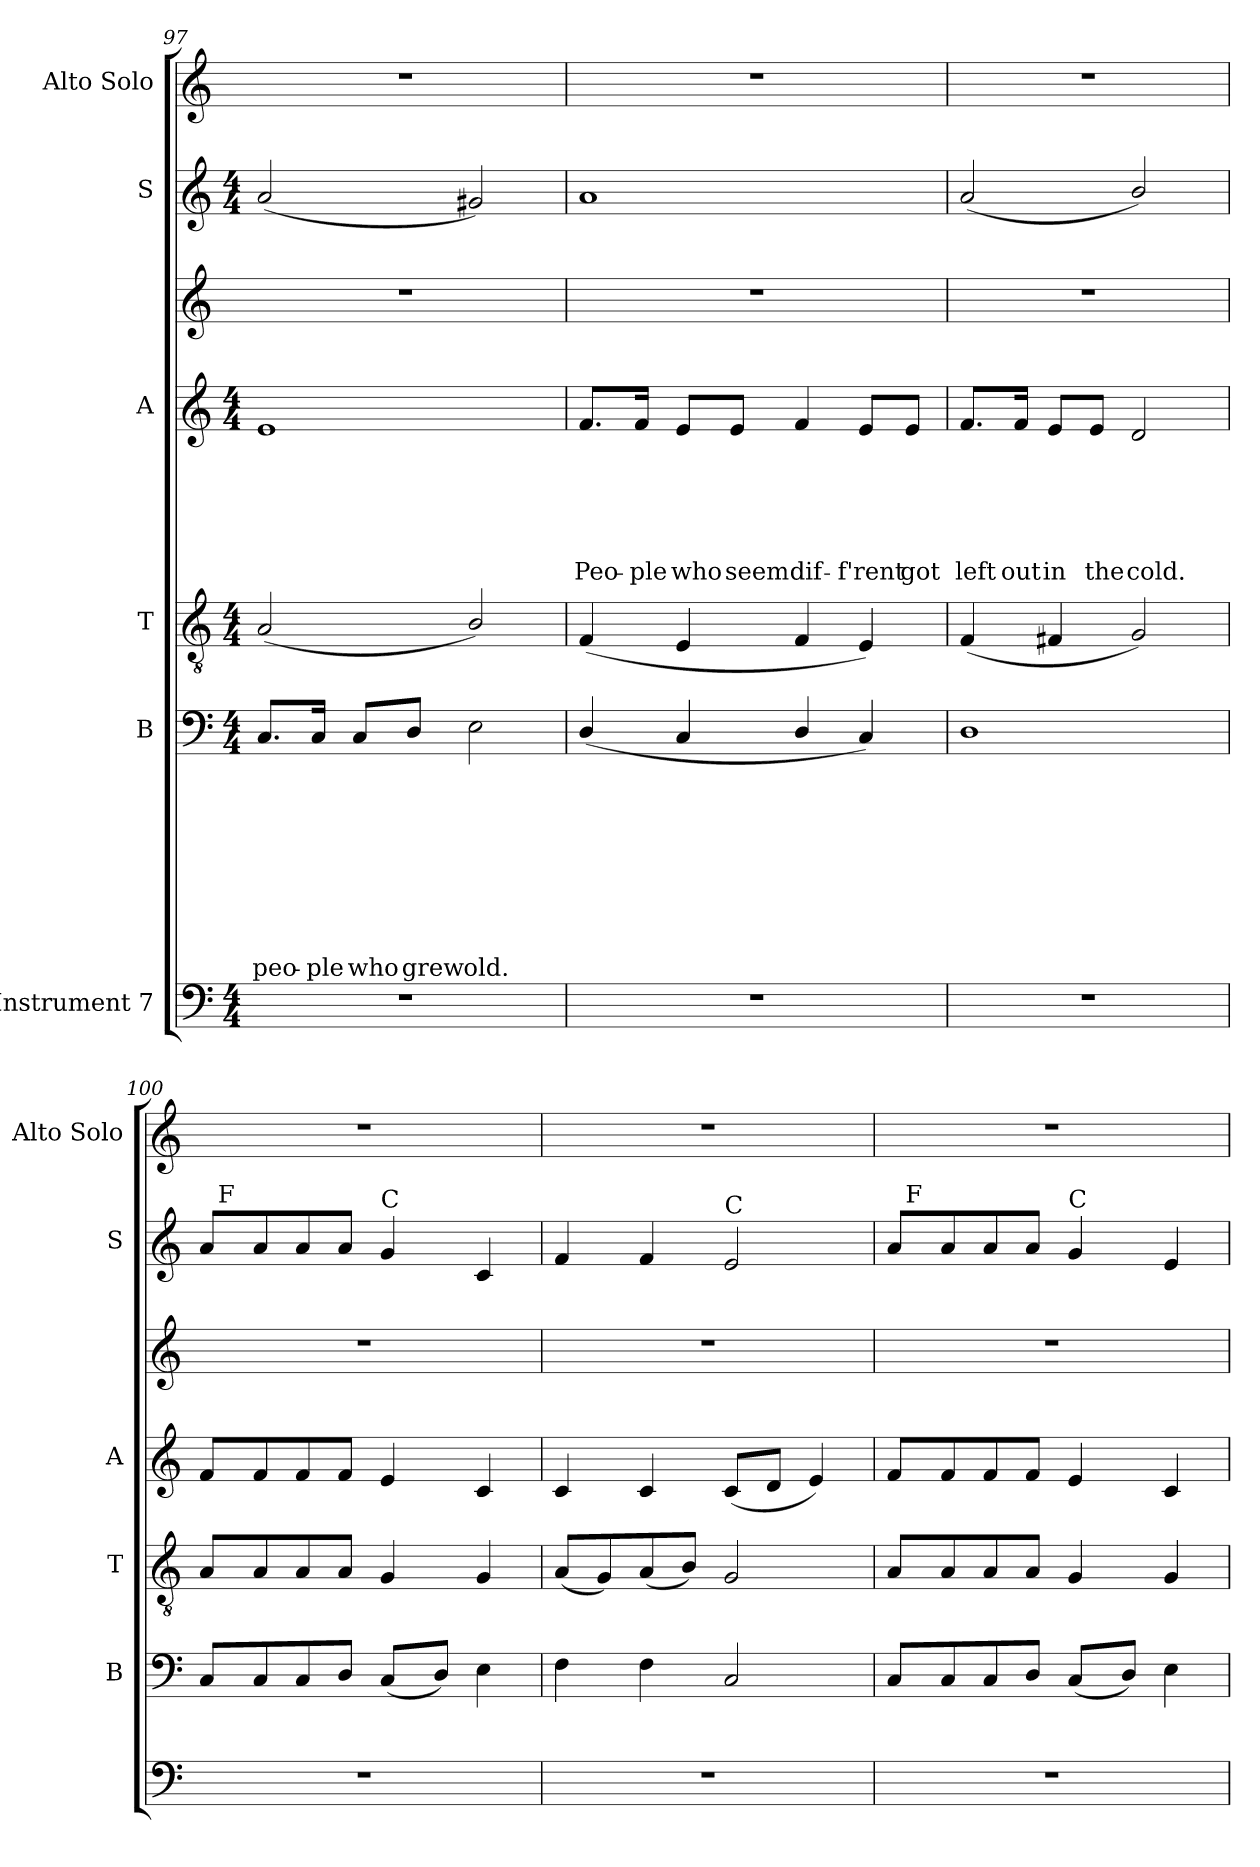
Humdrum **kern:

**kern	**kern	**text	**text	**text	**text	**text	**text	**text	**text	**text	**kern	**kern	**text	**text	**text	**text	**text	**text	**kern	**kern	**kern
*part7	*part6	*part6	*part6	*part6	*part6	*part6	*part6	*part6	*part6	*part6	*part5	*part4	*part4	*part4	*part4	*part4	*part4	*part4	*part3	*part2	*part1
*staff7	*staff6	*staff6	*staff6	*staff6	*staff6	*staff6	*staff6	*staff6	*staff6	*staff6	*staff5	*staff4	*staff4	*staff4	*staff4	*staff4	*staff4	*staff4	*staff3	*staff2	*staff1
*I"Instrument 7	*I"B	*	*	*	*	*	*	*	*	*	*I"T	*I"A	*	*	*	*	*	*	*	*I"S	*I"Alto Solo
*	*I'B	*	*	*	*	*	*	*	*	*	*I'T	*I'A	*	*	*	*	*	*	*	*I'S	*I'Alto Solo
*clefF4	*clefF4	*	*	*	*	*	*	*	*	*	*clefGv2	*clefG2	*	*	*	*	*	*	*clefG2	*clefG2	*clefG2
*k[]	*k[]	*	*	*	*	*	*	*	*	*	*k[]	*k[]	*	*	*	*	*	*	*k[]	*k[]	*k[]
*C:	*C:	*	*	*	*	*	*	*	*	*	*C:	*C:	*	*	*	*	*	*	*C:	*C:	*C:
*M4/4	*M4/4	*	*	*	*	*	*	*	*	*	*M4/4	*M4/4	*	*	*	*	*	*	*	*M4/4	*
=97	=97	=97	=97	=97	=97	=97	=97	=97	=97	=97	=97	=97	=97	=97	=97	=97	=97	=97	=97	=97	=97
!	!	!	!	!	!	!	!	!	!	!LO:LY:b	!	!	!	!	!	!	!	!	!	!	!
1r	8.C/L	.	.	.	.	.	.	.	.	peo-	(<2A/	1e	.	.	.	.	.	.	1r	(<2a/	1r
!	!	!	!	!	!	!	!	!	!	!LO:LY:b	!	!	!	!	!	!	!	!	!	!	!
.	16C/Jk	.	.	.	.	.	.	.	.	-ple	.	.	.	.	.	.	.	.	.	.	.
!	!	!	!	!	!	!	!	!	!	!LO:LY:b	!	!	!	!	!	!	!	!	!	!	!
.	8C/L	.	.	.	.	.	.	.	.	who	.	.	.	.	.	.	.	.	.	.	.
!	!	!	!	!	!	!	!	!	!	!LO:LY:b	!	!	!	!	!	!	!	!	!	!	!
.	8D/J	.	.	.	.	.	.	.	.	grew	.	.	.	.	.	.	.	.	.	.	.
!	!	!	!	!	!	!	!	!	!	!LO:LY:b	!	!	!	!	!	!	!	!	!	!	!
.	2E\	.	.	.	.	.	.	.	.	old.	2B/)	.	.	.	.	.	.	.	.	2g#X/)	.
=98	=98	=98	=98	=98	=98	=98	=98	=98	=98	=98	=98	=98	=98	=98	=98	=98	=98	=98	=98	=98	=98
!	!	!	!	!	!	!	!	!	!	!	!	!	!	!	!	!	!	!LO:LY:b	!	!	!
1r	(<4D/	.	.	.	.	.	.	.	.	.	(<4F/	8.f/L	.	.	.	.	.	Peo-	1r	1a	1r
!	!	!	!	!	!	!	!	!	!	!	!	!	!	!	!	!	!	!LO:LY:b:rj	!	!	!
.	.	.	.	.	.	.	.	.	.	.	.	16f/Jk	.	.	.	.	.	-ple	.	.	.
!	!	!	!	!	!	!	!	!	!	!	!	!	!	!	!	!	!	!LO:LY:b	!	!	!
.	4C/	.	.	.	.	.	.	.	.	.	4E/	8e/L	.	.	.	.	.	who	.	.	.
!	!	!	!	!	!	!	!	!	!	!	!	!	!	!	!	!	!	!LO:LY:b	!	!	!
.	.	.	.	.	.	.	.	.	.	.	.	8e/J	.	.	.	.	.	seem	.	.	.
!	!	!	!	!	!	!	!	!	!	!	!	!	!	!	!	!	!	!LO:LY:b	!	!	!
.	4D/	.	.	.	.	.	.	.	.	.	4F/	4f/	.	.	.	.	.	dif-	.	.	.
!	!	!	!	!	!	!	!	!	!	!	!	!	!	!	!	!	!	!LO:LY:b	!	!	!
.	4C/)	.	.	.	.	.	.	.	.	.	4E/)	8e/L	.	.	.	.	.	-f'rent	.	.	.
!	!	!	!	!	!	!	!	!	!	!	!	!	!	!	!	!	!	!LO:LY:b	!	!	!
.	.	.	.	.	.	.	.	.	.	.	.	8e/J	.	.	.	.	.	got	.	.	.
=99	=99	=99	=99	=99	=99	=99	=99	=99	=99	=99	=99	=99	=99	=99	=99	=99	=99	=99	=99	=99	=99
!	!	!	!	!	!	!	!	!	!	!	!	!	!	!	!	!	!	!LO:LY:b	!	!	!
1r	1D	.	.	.	.	.	.	.	.	.	(<4F/	8.f/L	.	.	.	.	.	left	1r	(<2a/	1r
!	!	!	!	!	!	!	!	!	!	!	!	!	!	!	!	!	!	!LO:LY:b	!	!	!
.	.	.	.	.	.	.	.	.	.	.	.	16f/Jk	.	.	.	.	.	out	.	.	.
!	!	!	!	!	!	!	!	!	!	!	!	!	!	!	!	!	!	!LO:LY:b	!	!	!
.	.	.	.	.	.	.	.	.	.	.	4F#X/	8e/L	.	.	.	.	.	in	.	.	.
!	!	!	!	!	!	!	!	!	!	!	!	!	!	!	!	!	!	!LO:LY:b	!	!	!
.	.	.	.	.	.	.	.	.	.	.	.	8e/J	.	.	.	.	.	the	.	.	.
!	!	!	!	!	!	!	!	!	!	!	!	!	!	!	!	!	!	!LO:LY:b	!	!	!
.	.	.	.	.	.	.	.	.	.	.	2G/)	2d/	.	.	.	.	.	cold.	.	2b/)	.
!!LO:LB:g=z
=100	=100	=100	=100	=100	=100	=100	=100	=100	=100	=100	=100	=100	=100	=100	=100	=100	=100	=100	=100	=100	=100
*	*	*	*	*	*	*	*	*	*	*	*	*	*	*	*	*	*	*	*	*^	*
1r	8C/L	.	.	.	.	.	.	.	.	.	8A/L	8f/L	.	.	.	.	.	.	1r	8a/L	32ryy	1r
!	!	!	!	!	!	!	!	!	!	!	!	!	!	!	!	!	!	!	!	!	!LO:TX:a:t=F	!
.	.	.	.	.	.	.	.	.	.	.	.	.	.	.	.	.	.	.	.	.	2ryy	.
.	8C/	.	.	.	.	.	.	.	.	.	8A/	8f/	.	.	.	.	.	.	.	8a/	.	.
.	8C/	.	.	.	.	.	.	.	.	.	8A/	8f/	.	.	.	.	.	.	.	8a/	.	.
.	8D/J	.	.	.	.	.	.	.	.	.	8A/J	8f/J	.	.	.	.	.	.	.	8a/J	.	.
!	!	!	!	!	!	!	!	!	!	!	!	!	!	!	!	!	!	!	!	!LO:TX:a:t=C	!	!
.	(<8C/L	.	.	.	.	.	.	.	.	.	4G/	4e/	.	.	.	.	.	.	.	4g/	.	.
.	.	.	.	.	.	.	.	.	.	.	.	.	.	.	.	.	.	.	.	.	4...ryy	.
.	8D/J)	.	.	.	.	.	.	.	.	.	.	.	.	.	.	.	.	.	.	.	.	.
.	4E\	.	.	.	.	.	.	.	.	.	4G/	4c/	.	.	.	.	.	.	.	4c/	.	.
=101	=101	=101	=101	=101	=101	=101	=101	=101	=101	=101	=101	=101	=101	=101	=101	=101	=101	=101	=101	=101	=101	=101
!	!	!	!	!	!	!	!	!	!	!	!	!	!	!	!	!	!	!	!	!LO:TX:a:t=F	!	!
*	*	*	*	*	*	*	*	*	*	*	*	*	*	*	*	*	*	*	*	*v	*v	*
1r	4F\	.	.	.	.	.	.	.	.	.	(<8A/L	4c/	.	.	.	.	.	.	1r	4f/	1r
.	.	.	.	.	.	.	.	.	.	.	8G/)	.	.	.	.	.	.	.	.	.	.
.	4F\	.	.	.	.	.	.	.	.	.	(<8A/	4c/	.	.	.	.	.	.	.	4f/	.
.	.	.	.	.	.	.	.	.	.	.	8B/J)	.	.	.	.	.	.	.	.	.	.
!	!	!	!	!	!	!	!	!	!	!	!	!	!	!	!	!	!	!	!	!LO:TX:a:t=C	!
.	2C/	.	.	.	.	.	.	.	.	.	2G/	(<8c/L	.	.	.	.	.	.	.	2e/	.
.	.	.	.	.	.	.	.	.	.	.	.	8d/J	.	.	.	.	.	.	.	.	.
.	.	.	.	.	.	.	.	.	.	.	.	4e/)	.	.	.	.	.	.	.	.	.
=102	=102	=102	=102	=102	=102	=102	=102	=102	=102	=102	=102	=102	=102	=102	=102	=102	=102	=102	=102	=102	=102
*	*	*	*	*	*	*	*	*	*	*	*	*	*	*	*	*	*	*	*	*^	*
1r	8C/L	.	.	.	.	.	.	.	.	.	8A/L	8f/L	.	.	.	.	.	.	1r	8a/L	32ryy	1r
!	!	!	!	!	!	!	!	!	!	!	!	!	!	!	!	!	!	!	!	!	!LO:TX:a:t=F	!
.	.	.	.	.	.	.	.	.	.	.	.	.	.	.	.	.	.	.	.	.	2ryy	.
.	8C/	.	.	.	.	.	.	.	.	.	8A/	8f/	.	.	.	.	.	.	.	8a/	.	.
.	8C/	.	.	.	.	.	.	.	.	.	8A/	8f/	.	.	.	.	.	.	.	8a/	.	.
.	8D/J	.	.	.	.	.	.	.	.	.	8A/J	8f/J	.	.	.	.	.	.	.	8a/J	.	.
!	!	!	!	!	!	!	!	!	!	!	!	!	!	!	!	!	!	!	!	!LO:TX:a:t=C	!	!
.	(<8C/L	.	.	.	.	.	.	.	.	.	4G/	4e/	.	.	.	.	.	.	.	4g/	.	.
.	.	.	.	.	.	.	.	.	.	.	.	.	.	.	.	.	.	.	.	.	4...ryy	.
.	8D/J)	.	.	.	.	.	.	.	.	.	.	.	.	.	.	.	.	.	.	.	.	.
.	4E\	.	.	.	.	.	.	.	.	.	4G/	4c/	.	.	.	.	.	.	.	4e/	.	.
*	*	*	*	*	*	*	*	*	*	*	*	*	*	*	*	*	*	*	*	*v	*v	*
=	=	=	=	=	=	=	=	=	=	=	=	=	=	=	=	=	=	=	=	=	=
*-	*-	*-	*-	*-	*-	*-	*-	*-	*-	*-	*-	*-	*-	*-	*-	*-	*-	*-	*-	*-	*-
